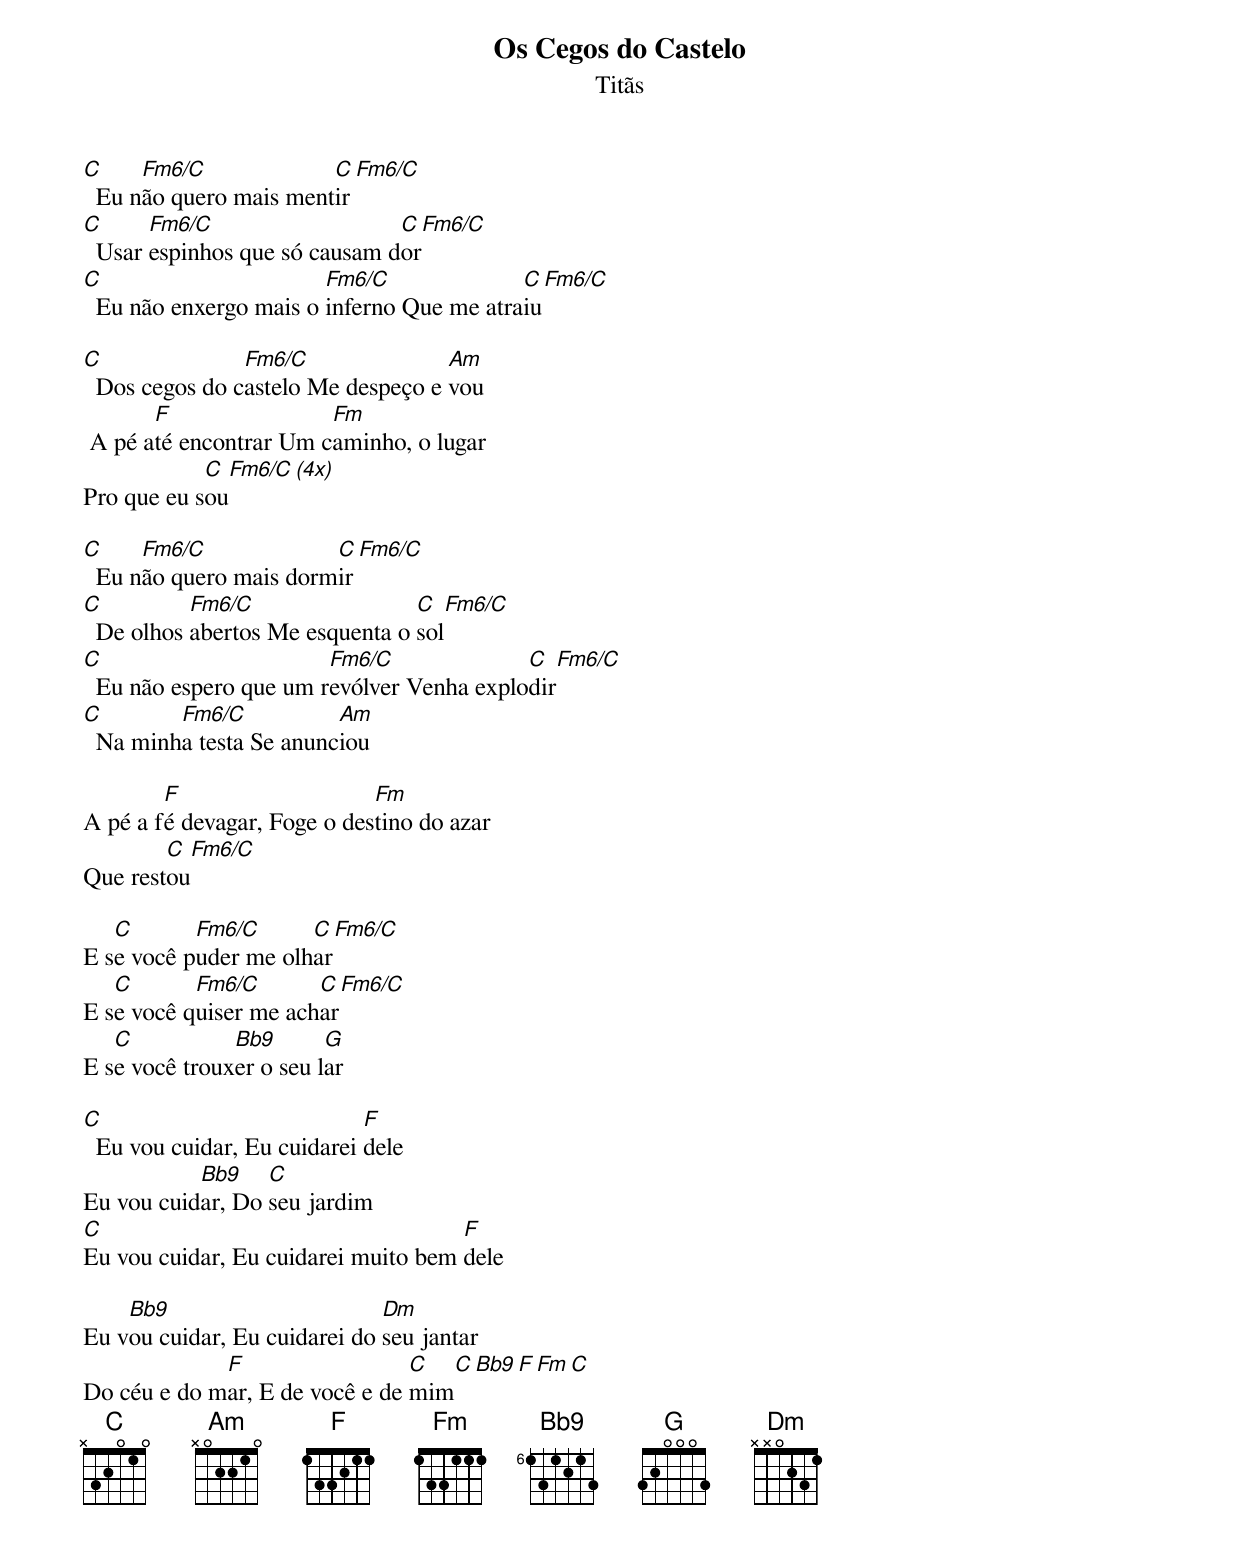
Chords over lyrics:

Os Cegos do Castelo
Titãs

C     Fm6/C             C  Fm6/C
  Eu não quero mais mentir
C      Fm6/C                   C  Fm6/C
  Usar espinhos que só causam dor
C                       Fm6/C              C  Fm6/C
  Eu não enxergo mais o inferno Que me atraiu

C               Fm6/C               Am
  Dos cegos do castelo Me despeço e vou
       F                Fm
 A pé até encontrar Um caminho, o lugar
            C  Fm6/C (4x)
Pro que eu sou

C     Fm6/C             C  Fm6/C
  Eu não quero mais dormir
C          Fm6/C                 C  Fm6/C
  De olhos abertos Me esquenta o sol
C                       Fm6/C              C  Fm6/C
  Eu não espero que um revólver Venha explodir
C        Fm6/C           Am
  Na minha testa Se anunciou

        F                    Fm
A pé a fé devagar, Foge o destino do azar
        C  Fm6/C
Que restou

   C       Fm6/C      C  Fm6/C
E se você puder me olhar
   C       Fm6/C       C  Fm6/C
E se você quiser me achar
   C           Bb9       G
E se você trouxer o seu lar

C                            F
  Eu vou cuidar, Eu cuidarei dele
           Bb9    C
Eu vou cuidar, Do seu jardim
C                                    F
Eu vou cuidar, Eu cuidarei muito bem dele

    Bb9                       Dm
Eu vou cuidar, Eu cuidarei do seu jantar
             F                  C  C  Bb9  F  Fm  C
Do céu e do mar, E de você e de mim
